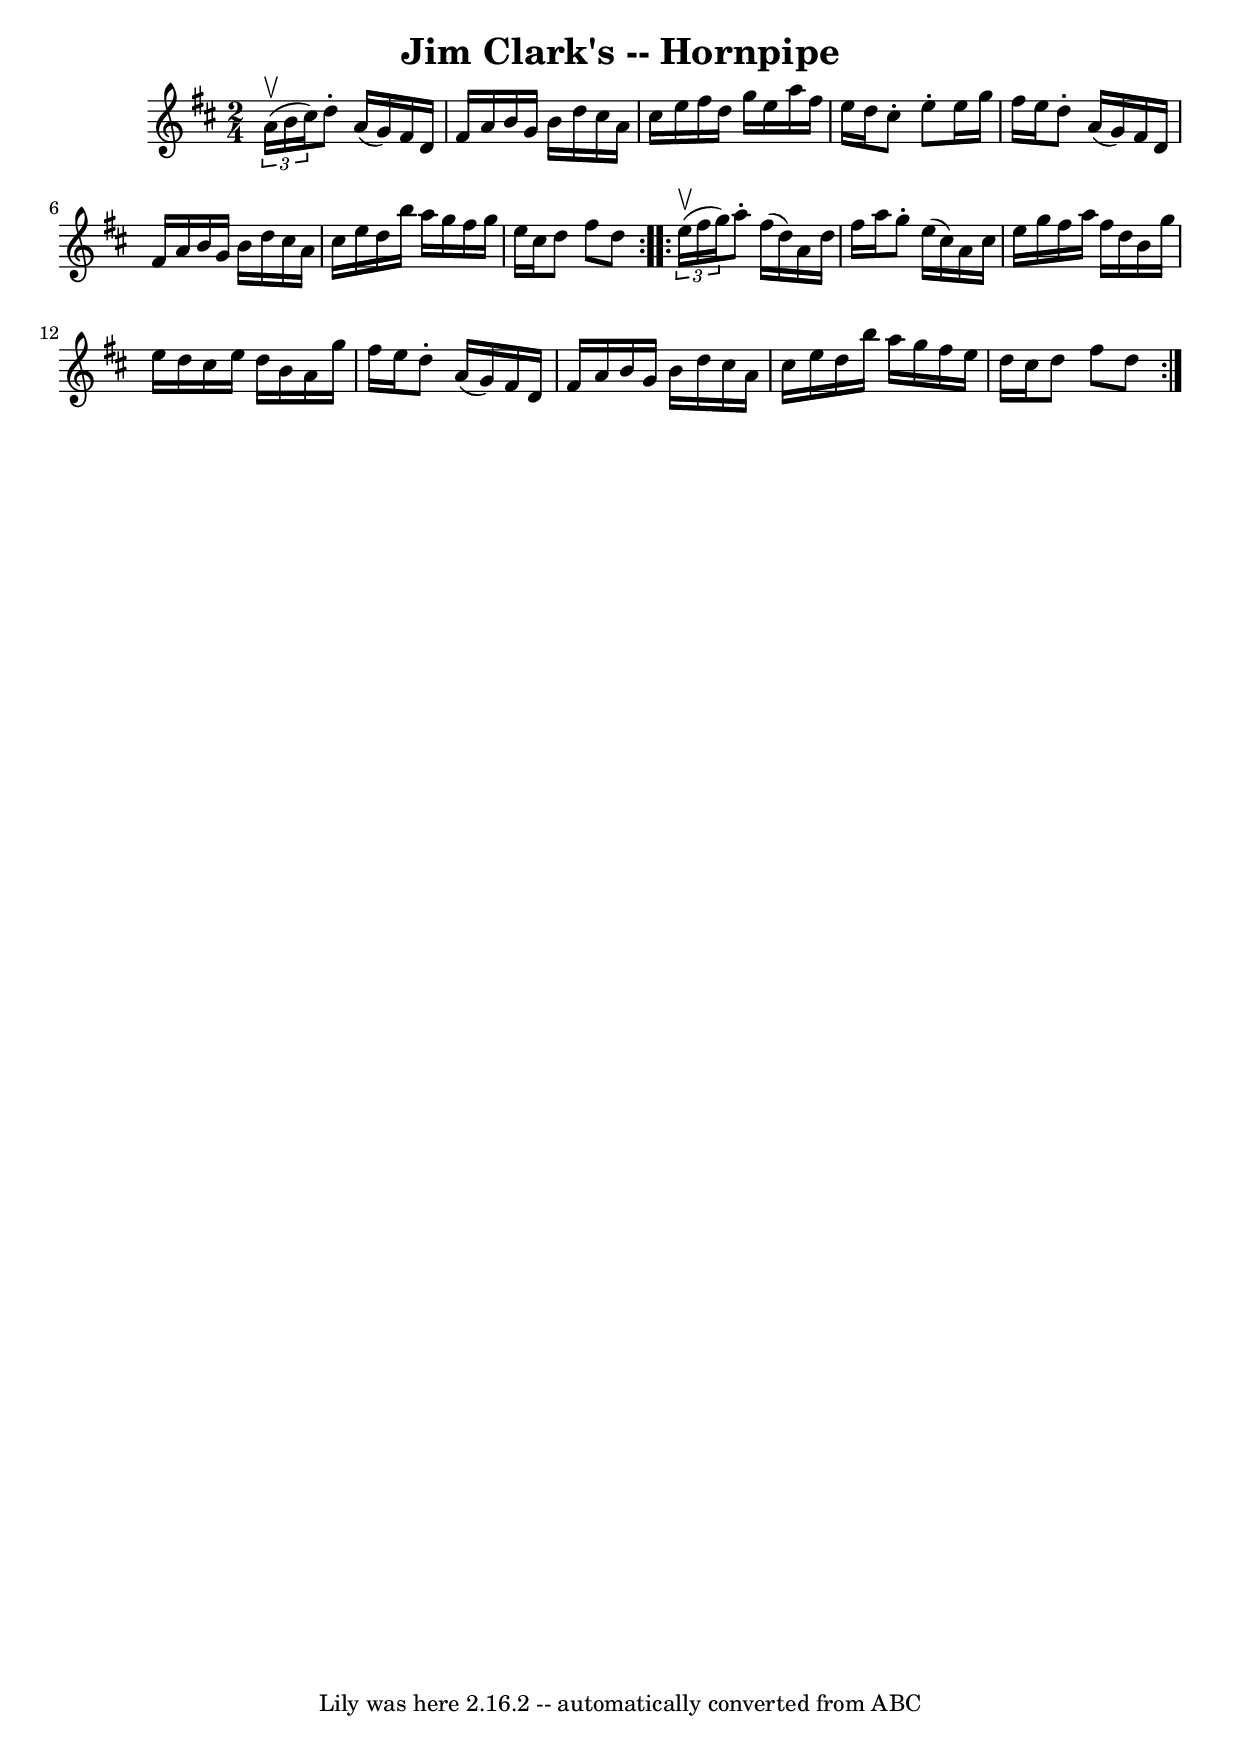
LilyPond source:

\version "2.16.2"
\include "Mammoth.ily"
\header {
  %% book = "Cole's 1000 Fiddle Tunes"
  crossRefNumber = "1"
  footnotes = ""
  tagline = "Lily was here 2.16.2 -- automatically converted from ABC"
  title = "Jim Clark's -- Hornpipe"

}
voicedefault =  {



  \repeat volta 2 {

    \time 2/4 
    \key d \major   \times 2/3 { a'16 (^\upbow b'16 cis''16) 
			       } 
    |
    d''8 -. a'16 (g'16) fis'16 d'16 fis'16 a'16  
    |
    b'16 g'16 b'16 d''16 cis''16 a'16 cis''16 e''16 
    |
    fis''16 d''16 g''16 e''16 a''16 fis''16 e''16    
    d''16  |
    cis''8 -. e''8 -. e''16 g''16 fis''16 e''16  
    |
    d''8 -. a'16 (g'16) fis'16 d'16 fis'16 a'16  
    |
    b'16 g'16 b'16 d''16 cis''16 a'16 cis''16 e''16 
    |
    d''16 b''16 a''16 g''16 fis''16 g''16 e''16    
    cis''16  |
    d''8 fis''8 d''8  
  }     
  \repeat volta 2 {
    
    \times 2/3 { e''16 (^\upbow fis''16 g''16) 
	       } |
    a''8 -.   
    fis''16 (d''16) a'16 d''16 fis''16 a''16  |
    g''8 -.   
    e''16 (cis''16) a'16 cis''16 e''16 g''16  |
    fis''16   
    a''16 fis''16 d''16 b'16 g''16 e''16 d''16  |
    
    cis''16 e''16 d''16 b'16 a'16 g''16 fis''16 e''16  
    |
    d''8 -. a'16 (g'16) fis'16 d'16 fis'16 a'16  
    |
    b'16 g'16 b'16 d''16 cis''16 a'16 cis''16 e''16 
    |
    d''16 b''16 a''16 g''16 fis''16 e''16 d''16    
    cis''16  |
    d''8 fis''8 d''8  
  }   

}

\score{
  <<

    \context Staff="default"
    {
      \voicedefault 
      
    }

  >>
  \layout {
    
  }
  \midi {
  }

}
